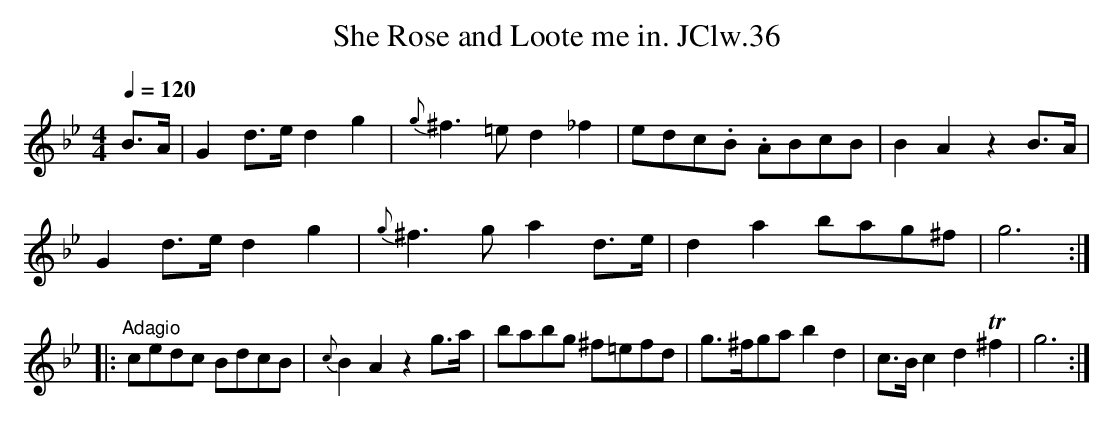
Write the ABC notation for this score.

X:1
T:She Rose and Loote me in. JClw.36
M:4/4
L:1/8
Q:1/4=120
K:G minor
B>A|G2 d>ed2g2|{g}^f3=ed2_f2|edc.B. ABcB|B2A2z2B>A|!
G2 d>ed2g2|{g}^f3ga2 d>e|d2a2bag^f|g6::!
"^Adagio"cedc BdcB|{c}B2A2z2g>a|babg ^f=efd|g>^fgab2d2|c>B c2d2T^f2|g6:|
